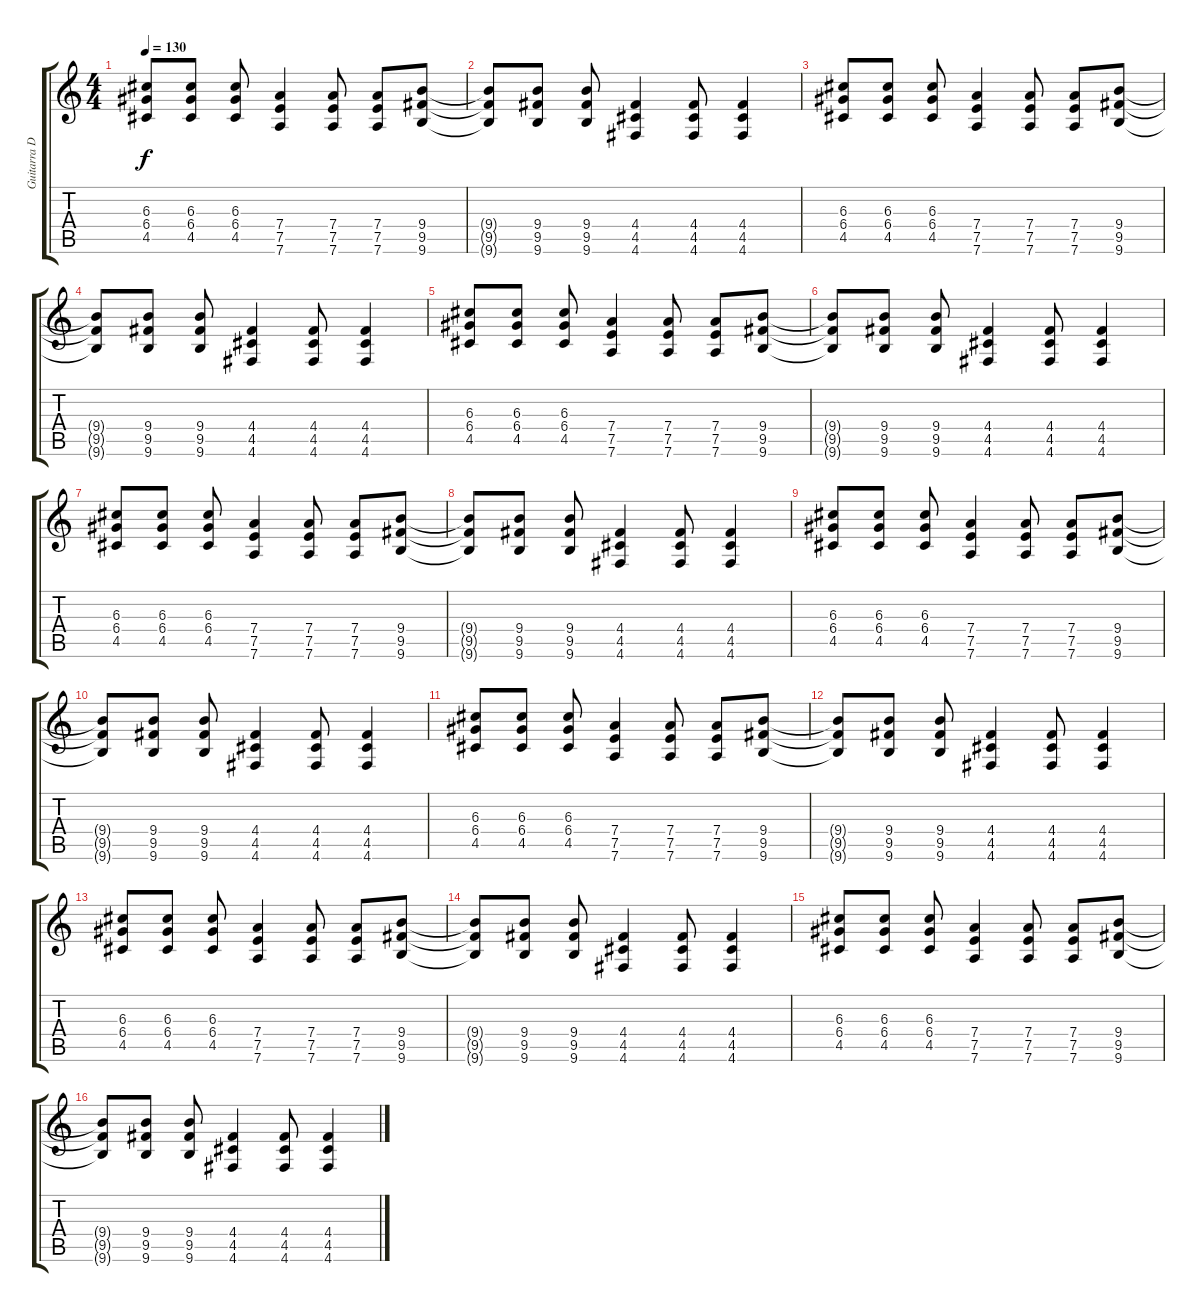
\track ("Guitarra Distorsión 2" "Guitarra D") {instrument distortionguitar}
\staff {score tabs}
\tuning (E4 B3 G3 D3 A2 D2) {hide}
\ts (4 4)
\tempo 130
\clef g2
\ks c
(6.3 6.4 4.5).8{dy f} (6.3 6.4 4.5).8 (6.3 6.4 4.5).8 (7.4 7.5 7.6).4 (7.4 7.5 7.6).8 (7.4 7.5 7.6).8 (9.4 9.5 9.6).8 |
(9.4{t} 9.5{t} 9.6{t}).8 (9.4 9.5 9.6).8 (9.4 9.5 9.6).8 (4.4 4.5 4.6).4 (4.4 4.5 4.6).8 (4.4 4.5 4.6).4 |
(6.3 6.4 4.5).8 (6.3 6.4 4.5).8 (6.3 6.4 4.5).8 (7.4 7.5 7.6).4 (7.4 7.5 7.6).8 (7.4 7.5 7.6).8 (9.4 9.5 9.6).8 |
(9.4{t} 9.5{t} 9.6{t}).8 (9.4 9.5 9.6).8 (9.4 9.5 9.6).8 (4.4 4.5 4.6).4 (4.4 4.5 4.6).8 (4.4 4.5 4.6).4 |
(6.3 6.4 4.5).8 (6.3 6.4 4.5).8 (6.3 6.4 4.5).8 (7.4 7.5 7.6).4 (7.4 7.5 7.6).8 (7.4 7.5 7.6).8 (9.4 9.5 9.6).8 |
(9.4{t} 9.5{t} 9.6{t}).8 (9.4 9.5 9.6).8 (9.4 9.5 9.6).8 (4.4 4.5 4.6).4 (4.4 4.5 4.6).8 (4.4 4.5 4.6).4 |
(6.3 6.4 4.5).8 (6.3 6.4 4.5).8 (6.3 6.4 4.5).8 (7.4 7.5 7.6).4 (7.4 7.5 7.6).8 (7.4 7.5 7.6).8 (9.4 9.5 9.6).8 |
(9.4{t} 9.5{t} 9.6{t}).8 (9.4 9.5 9.6).8 (9.4 9.5 9.6).8 (4.4 4.5 4.6).4 (4.4 4.5 4.6).8 (4.4 4.5 4.6).4 |
(6.3 6.4 4.5).8 (6.3 6.4 4.5).8 (6.3 6.4 4.5).8 (7.4 7.5 7.6).4 (7.4 7.5 7.6).8 (7.4 7.5 7.6).8 (9.4 9.5 9.6).8 |
(9.4{t} 9.5{t} 9.6{t}).8 (9.4 9.5 9.6).8 (9.4 9.5 9.6).8 (4.4 4.5 4.6).4 (4.4 4.5 4.6).8 (4.4 4.5 4.6).4 |
(6.3 6.4 4.5).8 (6.3 6.4 4.5).8 (6.3 6.4 4.5).8 (7.4 7.5 7.6).4 (7.4 7.5 7.6).8 (7.4 7.5 7.6).8 (9.4 9.5 9.6).8 |
(9.4{t} 9.5{t} 9.6{t}).8 (9.4 9.5 9.6).8 (9.4 9.5 9.6).8 (4.4 4.5 4.6).4 (4.4 4.5 4.6).8 (4.4 4.5 4.6).4 |
(6.3 6.4 4.5).8 (6.3 6.4 4.5).8 (6.3 6.4 4.5).8 (7.4 7.5 7.6).4 (7.4 7.5 7.6).8 (7.4 7.5 7.6).8 (9.4 9.5 9.6).8 |
(9.4{t} 9.5{t} 9.6{t}).8 (9.4 9.5 9.6).8 (9.4 9.5 9.6).8 (4.4 4.5 4.6).4 (4.4 4.5 4.6).8 (4.4 4.5 4.6).4 |
(6.3 6.4 4.5).8 (6.3 6.4 4.5).8 (6.3 6.4 4.5).8 (7.4 7.5 7.6).4 (7.4 7.5 7.6).8 (7.4 7.5 7.6).8 (9.4 9.5 9.6).8 |
(9.4{t} 9.5{t} 9.6{t}).8 (9.4 9.5 9.6).8 (9.4 9.5 9.6).8 (4.4 4.5 4.6).4 (4.4 4.5 4.6).8 (4.4 4.5 4.6).4
